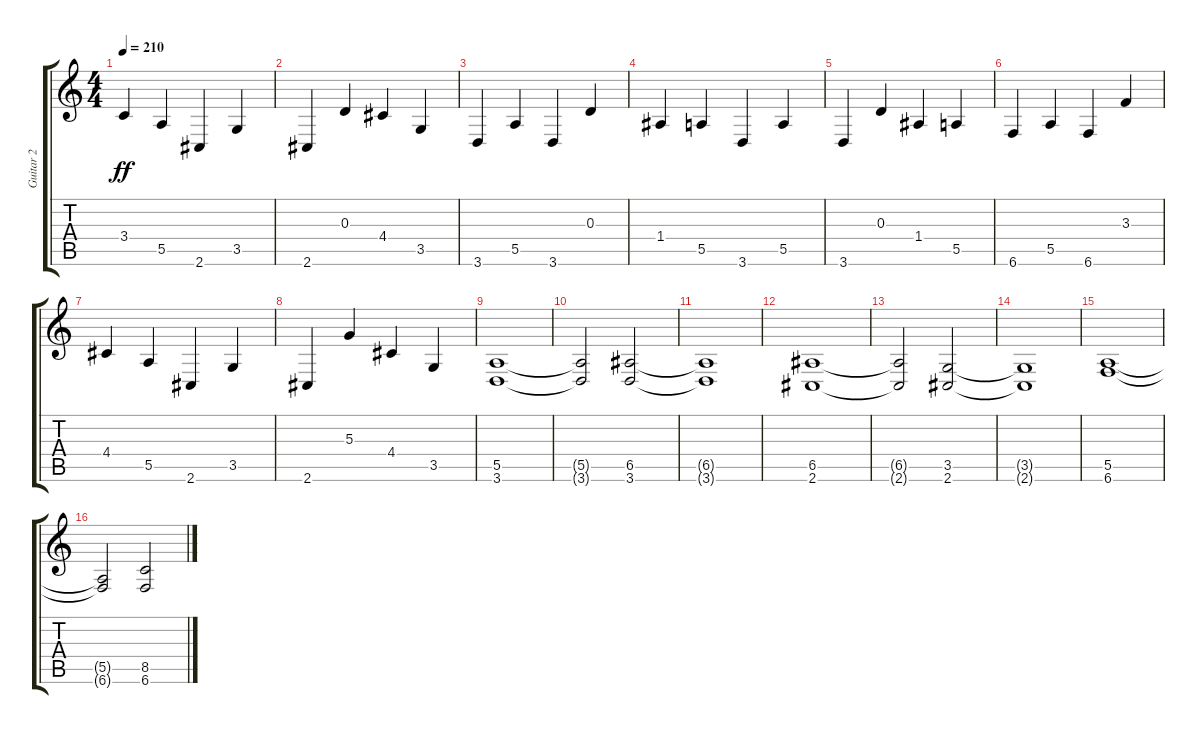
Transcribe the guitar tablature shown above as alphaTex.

\track ("Guitar 2" "Guitar 2") {instrument distortionguitar}
\staff {score tabs}
\tuning (B3 Gb3 D3 A2 E2 B1) {hide}
\ts (4 4)
\tempo 210
\clef g2
\ks c
3.4.4{dy ff} 5.5.4 2.6.4 3.5.4 |
2.6.4 0.3.4 4.4.4 3.5.4 |
3.6.4 5.5.4 3.6.4 0.3.4 |
1.4.4 5.5.4 3.6.4 5.5.4 |
3.6.4 0.3.4 1.4.4 5.5.4 |
6.6.4 5.5.4 6.6.4 3.3.4 |
4.4.4 5.5.4 2.6.4 3.5.4 |
2.6.4 5.3.4 4.4.4 3.5.4 |
(5.5 3.6).1{volume 14 instrument distortionguitar} |
(5.5{t} 3.6{t}).2 (6.5 3.6).2 |
(6.5{t} 3.6{t}).1 |
(6.5 2.6).1 |
(6.5{t} 2.6{t}).2 (3.5 2.6).2 |
(3.5{t} 2.6{t}).1 |
(5.5 6.6).1 |
(5.5{t} 6.6{t}).2 (8.5 6.6).2
